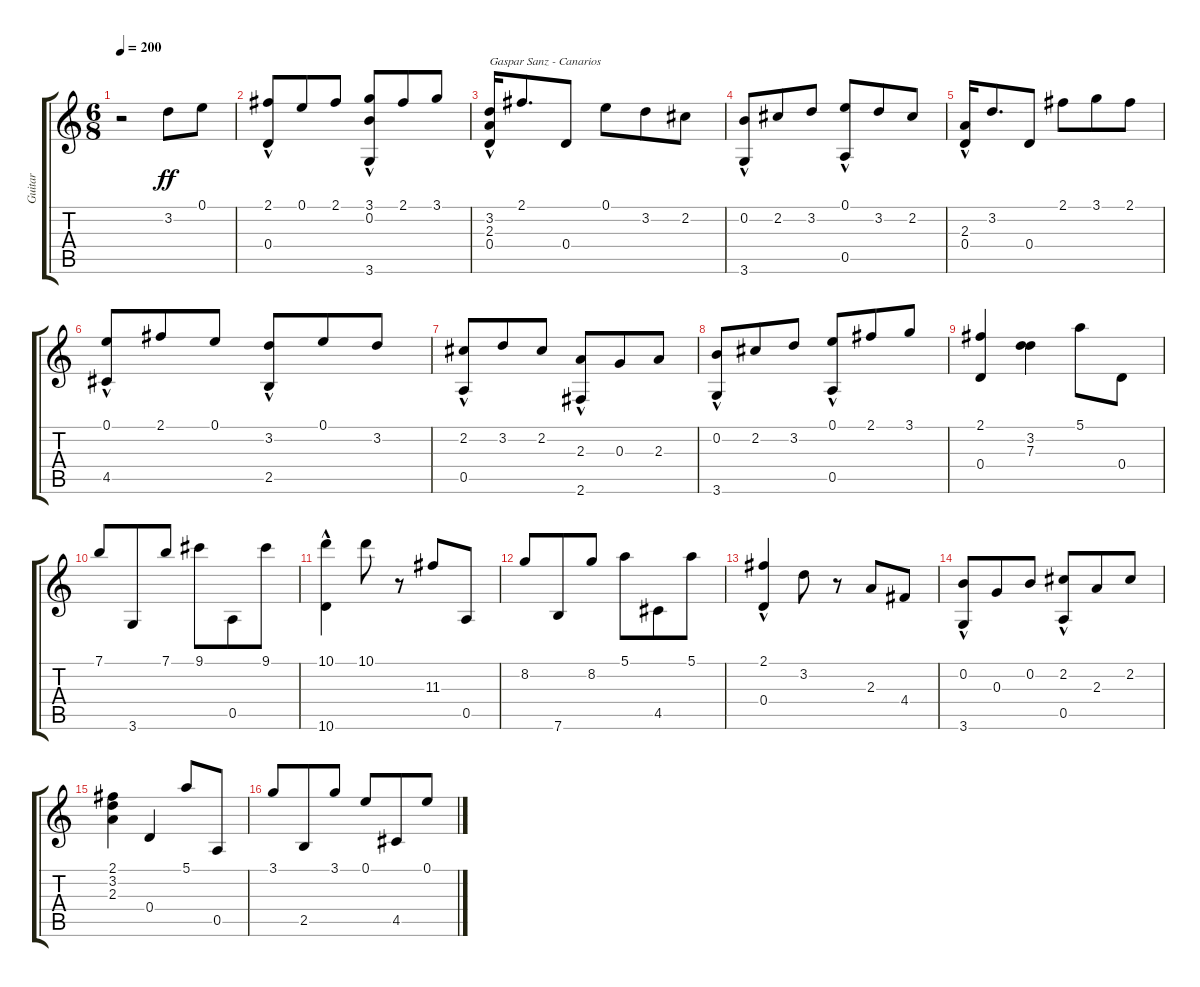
\track ("Guitar" "Guitar") {instrument acousticguitarsteel}
\staff {score tabs}
\tuning (E4 B3 G3 D3 A2 E2) {hide}
\ts (6 8)
\tempo 200
\clef g2
\ks c
r.2{dy ff instrument acousticguitarsteel} 3.2.8 0.1.8 |
(2.1 0.4{hac}).8 0.1.8 2.1.8 (3.1 0.2{hac} 3.6{hac}).8 2.1.8 3.1.8 |
(3.2{hac} 2.3{hac} 0.4).16{txt "Gaspar Sanz - Canarios"} 2.1.8{d} 0.4.8 0.1.8 3.2.8 2.2.8 |
(0.2 3.6{hac}).8 2.2.8 3.2.8 (0.1 0.5{hac}).8 3.2.8 2.2.8 |
(2.3{hac} 0.4).16 3.2.8{d} 0.4.8 2.1.8 3.1.8 2.1.8 |
(0.1 4.5{hac}).8 2.1.8 0.1.8 (3.2 2.5{hac}).8 0.1.8 3.2.8 |
(2.2 0.5{hac}).8 3.2.8 2.2.8 (2.3 2.6{hac}).8 0.3.8 2.3.8 |
(0.2 3.6{hac}).8 2.2.8 3.2.8 (0.1 0.5{hac}).8 2.1.8 3.1.8 |
(2.1 0.4).4 (3.2 7.3).4 5.1.8 0.4.8 |
7.1.8 3.6.8 7.1.8 9.1.8 0.5.8 9.1.8 |
(10.1 10.6{hac}).4 10.1.8 r.8 11.3.8 0.5.8 |
8.2.8 7.6.8 8.2.8 5.1.8 4.5.8 5.1.8 |
(2.1 0.4{hac}).4 3.2.8 r.8 2.3.8 4.4.8 |
(0.2 3.6{hac}).8 0.3.8 0.2.8 (2.2 0.5{hac}).8 2.3.8 2.2.8 |
(2.1 3.2 2.3).4 0.4.4 5.1.8 0.5.8 |
3.1.8 2.5.8 3.1.8 0.1.8 4.5.8 0.1.8
